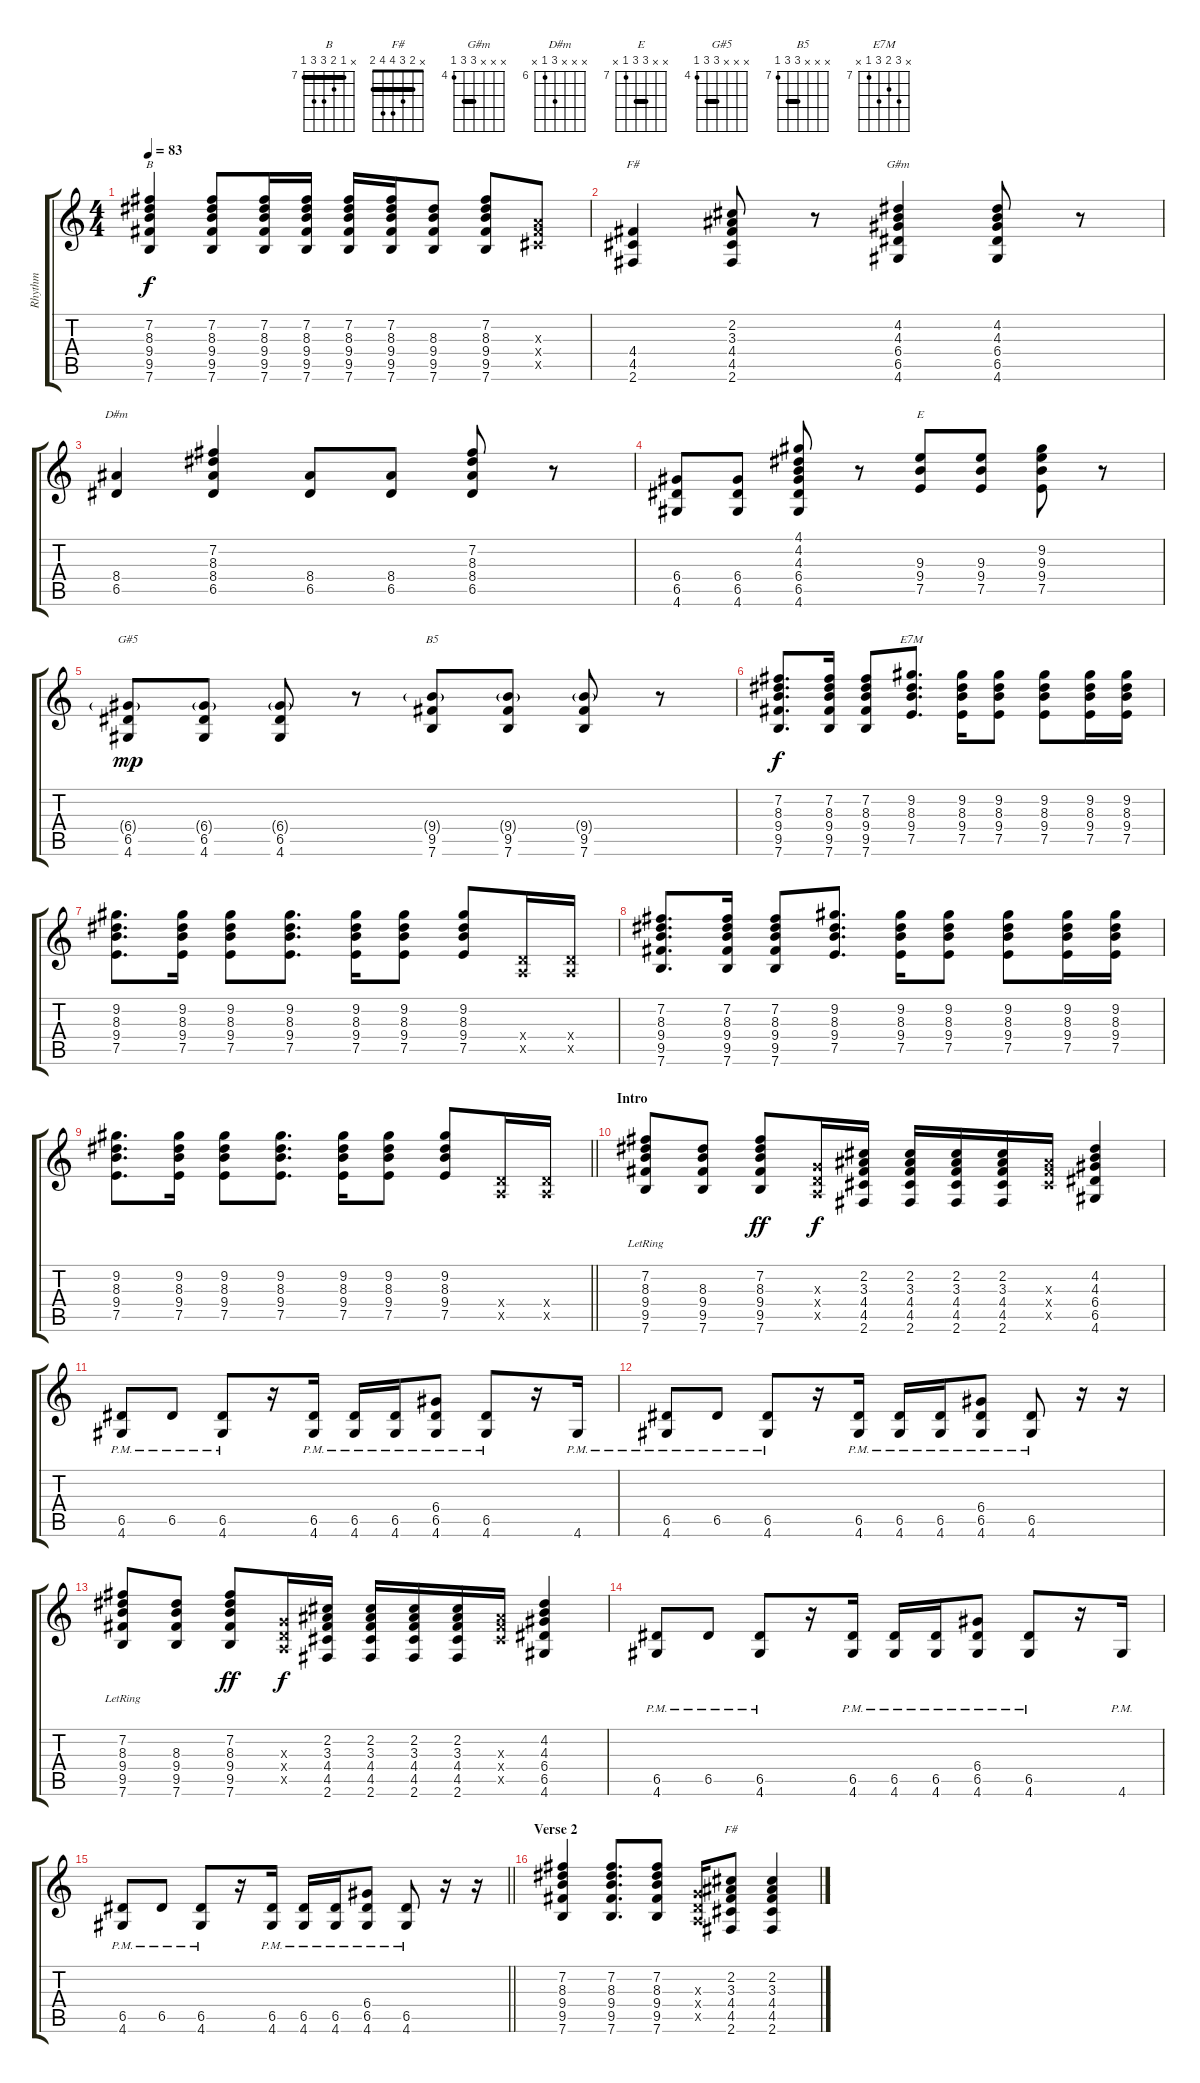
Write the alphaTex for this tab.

\track ("Rhythm" "Rhythm") {instrument electricguitarjazz}
\staff {score tabs}
\tuning (E4 B3 G3 D3 A2 E2) {hide}
\chord ("B" x 7 8 9 9 7) {firstfret 7 barre 7}
\chord ("F#" x x x 4 4 2) {barre 4}
\chord ("G#m" x x x 6 6 4) {firstfret 4 barre 6}
\chord ("D#m" x x x 8 6 x) {firstfret 6}
\chord ("E" x x 9 9 7 x) {firstfret 7 barre 9}
\chord ("G#5" x x x 6 6 4) {firstfret 4 barre 6}
\chord ("B5" x x x 9 9 7) {firstfret 7 barre 9}
\chord ("E7M" x 9 8 9 7 x) {firstfret 7}
\chord ("F#" x 2 3 4 4 2) {barre 2}
\ts (4 4)
\tempo 83
\clef g2
\ks c
(7.2 8.3 9.4 9.5 7.6).4{ch "B" dy f} (7.2 8.3 9.4 9.5 7.6).8 (7.2 8.3 9.4 9.5 7.6).16 (7.2 8.3 9.4 9.5 7.6).16 (7.2 8.3 9.4 9.5 7.6).16 (7.2 8.3 9.4 9.5 7.6).16 (8.3 9.4 9.5 7.6).8 (7.2 8.3 9.4 9.5 7.6).8 (2.3{x} 4.4{x} 4.5{x}).8 |
(4.4 4.5 2.6).4{ch "F#"} (2.2 3.3 4.4 4.5 2.6).8 r.8 (4.2 4.3 6.4 6.5 4.6).4{ch "G#m"} (4.2 4.3 6.4 6.5 4.6).8 r.8 |
(8.4 6.5).4{ch "D#m"} (7.2 8.3 8.4 6.5).4 (8.4 6.5).8 (8.4 6.5).8 (7.2 8.3 8.4 6.5).8 r.8 |
(6.4 6.5 4.6).8 (6.4 6.5 4.6).8 (4.1 4.2 4.3 6.4 6.5 4.6).8 r.8 (9.3 9.4 7.5).8{ch "E"} (9.3 9.4 7.5).8 (9.2 9.3 9.4 7.5).8 r.8 |
(6.4{g} 6.5 4.6).8{ch "G#5" dy mp} (6.4{g} 6.5 4.6).8 (6.4{g} 6.5 4.6).8 r.8 (9.4{g} 9.5 7.6).8{ch "B5"} (9.4{g} 9.5 7.6).8 (9.4{g} 9.5 7.6).8 r.8 |
(7.2 8.3 9.4 9.5 7.6).8{d dy f} (7.2 8.3 9.4 9.5 7.6).16 (7.2 8.3 9.4 9.5 7.6).8 (9.2 8.3 9.4 7.5).8{d ch "E7M"} (9.2 8.3 9.4 7.5).16 (9.2 8.3 9.4 7.5).8 (9.2 8.3 9.4 7.5).8 (9.2 8.3 9.4 7.5).16 (9.2 8.3 9.4 7.5).16 |
(9.2 8.3 9.4 7.5).8{d} (9.2 8.3 9.4 7.5).16 (9.2 8.3 9.4 7.5).8 (9.2 8.3 9.4 7.5).8{d} (9.2 8.3 9.4 7.5).16 (9.2 8.3 9.4 7.5).8 (9.2 8.3 9.4 7.5).8 (0.4{x} 0.5{x}).16 (0.4{x} 0.5{x}).16 |
(7.2 8.3 9.4 9.5 7.6).8{d} (7.2 8.3 9.4 9.5 7.6).16 (7.2 8.3 9.4 9.5 7.6).8 (9.2 8.3 9.4 7.5).8{d} (9.2 8.3 9.4 7.5).16 (9.2 8.3 9.4 7.5).8 (9.2 8.3 9.4 7.5).8 (9.2 8.3 9.4 7.5).16 (9.2 8.3 9.4 7.5).16 |
\barLineRight lightlight
(9.2 8.3 9.4 7.5).8{d} (9.2 8.3 9.4 7.5).16 (9.2 8.3 9.4 7.5).8 (9.2 8.3 9.4 7.5).8{d} (9.2 8.3 9.4 7.5).16 (9.2 8.3 9.4 7.5).8 (9.2 8.3 9.4 7.5).8 (0.4{x} 0.5{x}).16 (0.4{x} 0.5{x}).16 |
\section ("" "Intro")
(7.2{lr} 8.3{lr} 9.4{lr} 9.5{lr} 7.6).8 (8.3 9.4 9.5 7.6).8 (7.2 8.3 9.4 9.5 7.6).8{dy ff} (0.3{x} 0.4{x} 0.5{x}).16{dy f} (2.2 3.3 4.4 4.5 2.6).16 (2.2 3.3 4.4 4.5 2.6).16 (2.2 3.3 4.4 4.5 2.6).16 (2.2 3.3 4.4 4.5 2.6).16 (3.3{x} 4.4{x} 4.5{x}).16 (4.2 4.3 6.4 6.5 4.6).4 |
(6.5{pm} 4.6{pm}).8 6.5{pm}.8 (6.5{pm} 4.6{pm}).8 r.16 (6.5{pm} 4.6{pm}).16 (6.5{pm} 4.6{pm}).16 (6.5{pm} 4.6{pm}).16 (6.4{pm} 6.5{pm} 4.6{pm}).8 (6.5{pm} 4.6{pm}).8 r.16 4.6{pm}.16 |
(6.5{pm} 4.6{pm}).8 6.5{pm}.8 (6.5{pm} 4.6{pm}).8 r.16 (6.5{pm} 4.6{pm}).16 (6.5{pm} 4.6{pm}).16 (6.5{pm} 4.6{pm}).16 (6.4{pm} 6.5{pm} 4.6{pm}).8 (6.5{pm} 4.6{pm}).8 r.16 r.16 |
(7.2{lr} 8.3{lr} 9.4{lr} 9.5{lr} 7.6).8 (8.3 9.4 9.5 7.6).8 (7.2 8.3 9.4 9.5 7.6).8{dy ff} (0.3{x} 0.4{x} 0.5{x}).16{dy f} (2.2 3.3 4.4 4.5 2.6).16 (2.2 3.3 4.4 4.5 2.6).16 (2.2 3.3 4.4 4.5 2.6).16 (2.2 3.3 4.4 4.5 2.6).16 (3.3{x} 4.4{x} 4.5{x}).16 (4.2 4.3 6.4 6.5 4.6).4 |
(6.5{pm} 4.6{pm}).8 6.5{pm}.8 (6.5{pm} 4.6{pm}).8 r.16 (6.5{pm} 4.6{pm}).16 (6.5{pm} 4.6{pm}).16 (6.5{pm} 4.6{pm}).16 (6.4{pm} 6.5{pm} 4.6{pm}).8 (6.5{pm} 4.6{pm}).8 r.16 4.6{pm}.16 |
\barLineRight lightlight
(6.5{pm} 4.6{pm}).8 6.5{pm}.8 (6.5{pm} 4.6{pm}).8 r.16 (6.5{pm} 4.6{pm}).16 (6.5{pm} 4.6{pm}).16 (6.5{pm} 4.6{pm}).16 (6.4{pm} 6.5{pm} 4.6{pm}).8 (6.5{pm} 4.6{pm}).8 r.16 r.16 |
\section ("" "Verse 2")
(7.2 8.3 9.4 9.5 7.6).4 (7.2 8.3 9.4 9.5 7.6).8{d} (7.2 8.3 9.4 9.5 7.6).8 (0.3{x} 0.4{x} 0.5{x}).16 (2.2 3.3 4.4 4.5 2.6).8{ch "F#"} (2.2 3.3 4.4 4.5 2.6).4
